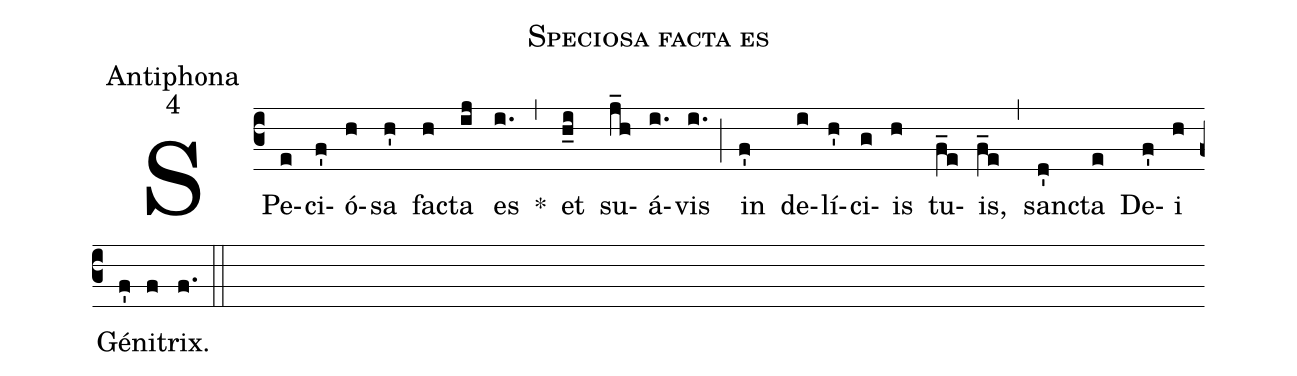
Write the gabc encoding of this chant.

name:Speciosa facta es;
office-part:Antiphona;
mode:4;
%%
(c3) SPe(e)ci(f')ó(h)sa(h') fa(h)cta(ij) es(i.) *(,) et(h_i) su(j_h)á(i.)vis(i.) (;) in(f') de(i)lí(h')ci(g)is(h) tu(f_e)is,(f_e) (,) san(d')cta(e) De(f')i(h) Gé(f')ni(f)trix.(f.) (::)
